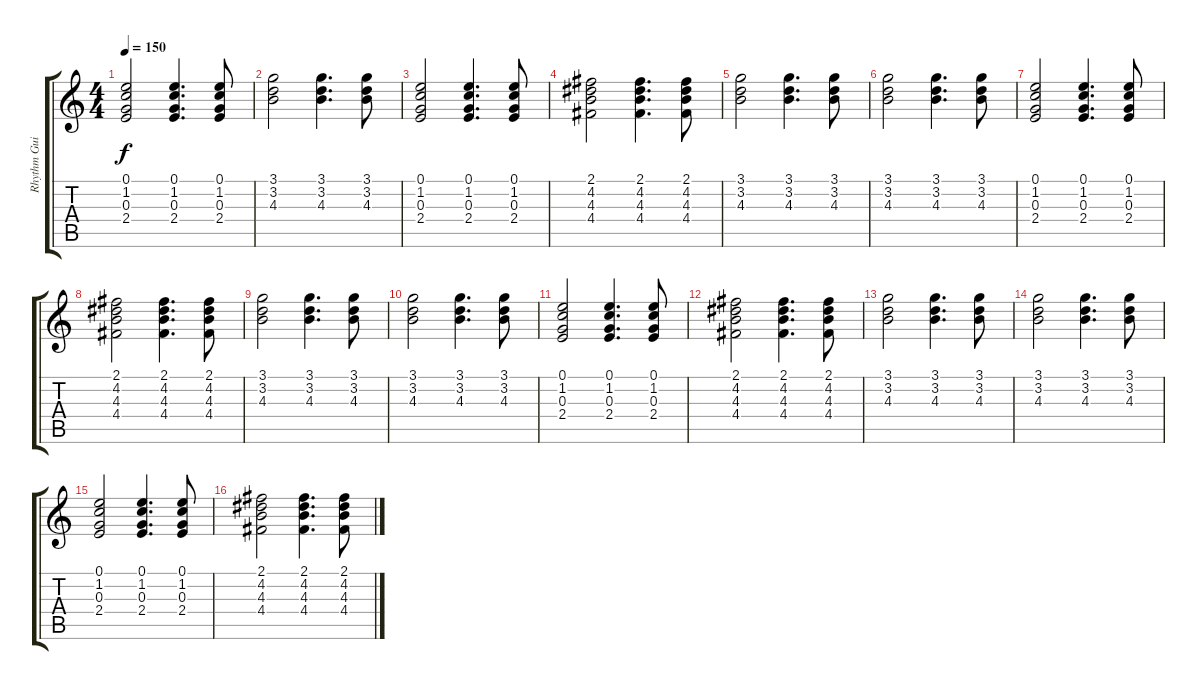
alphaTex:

\track ("Rhythm Guitar" "Rhythm Gui") {instrument acousticguitarsteel}
\staff {score tabs}
\tuning (E4 B3 G3 D3 A2 E2) {hide}
\ts (4 4)
\tempo 150
\clef g2
\ks c
(0.1 1.2 0.3 2.4).2{dy f} (0.1 1.2 0.3 2.4).4{d} (0.1 1.2 0.3 2.4).8 |
(3.1 3.2 4.3).2 (3.1 3.2 4.3).4{d} (3.1 3.2 4.3).8 |
(0.1 1.2 0.3 2.4).2 (0.1 1.2 0.3 2.4).4{d} (0.1 1.2 0.3 2.4).8 |
(2.1 4.2 4.3 4.4).2 (2.1 4.2 4.3 4.4).4{d} (2.1 4.2 4.3 4.4).8 |
(3.1 3.2 4.3).2 (3.1 3.2 4.3).4{d} (3.1 3.2 4.3).8 |
(3.1 3.2 4.3).2 (3.1 3.2 4.3).4{d} (3.1 3.2 4.3).8 |
(0.1 1.2 0.3 2.4).2 (0.1 1.2 0.3 2.4).4{d} (0.1 1.2 0.3 2.4).8 |
(2.1 4.2 4.3 4.4).2 (2.1 4.2 4.3 4.4).4{d} (2.1 4.2 4.3 4.4).8 |
(3.1 3.2 4.3).2 (3.1 3.2 4.3).4{d} (3.1 3.2 4.3).8 |
(3.1 3.2 4.3).2 (3.1 3.2 4.3).4{d} (3.1 3.2 4.3).8 |
(0.1 1.2 0.3 2.4).2 (0.1 1.2 0.3 2.4).4{d} (0.1 1.2 0.3 2.4).8 |
(2.1 4.2 4.3 4.4).2 (2.1 4.2 4.3 4.4).4{d} (2.1 4.2 4.3 4.4).8 |
(3.1 3.2 4.3).2 (3.1 3.2 4.3).4{d} (3.1 3.2 4.3).8 |
(3.1 3.2 4.3).2 (3.1 3.2 4.3).4{d} (3.1 3.2 4.3).8 |
(0.1 1.2 0.3 2.4).2 (0.1 1.2 0.3 2.4).4{d} (0.1 1.2 0.3 2.4).8 |
(2.1 4.2 4.3 4.4).2 (2.1 4.2 4.3 4.4).4{d} (2.1 4.2 4.3 4.4).8
